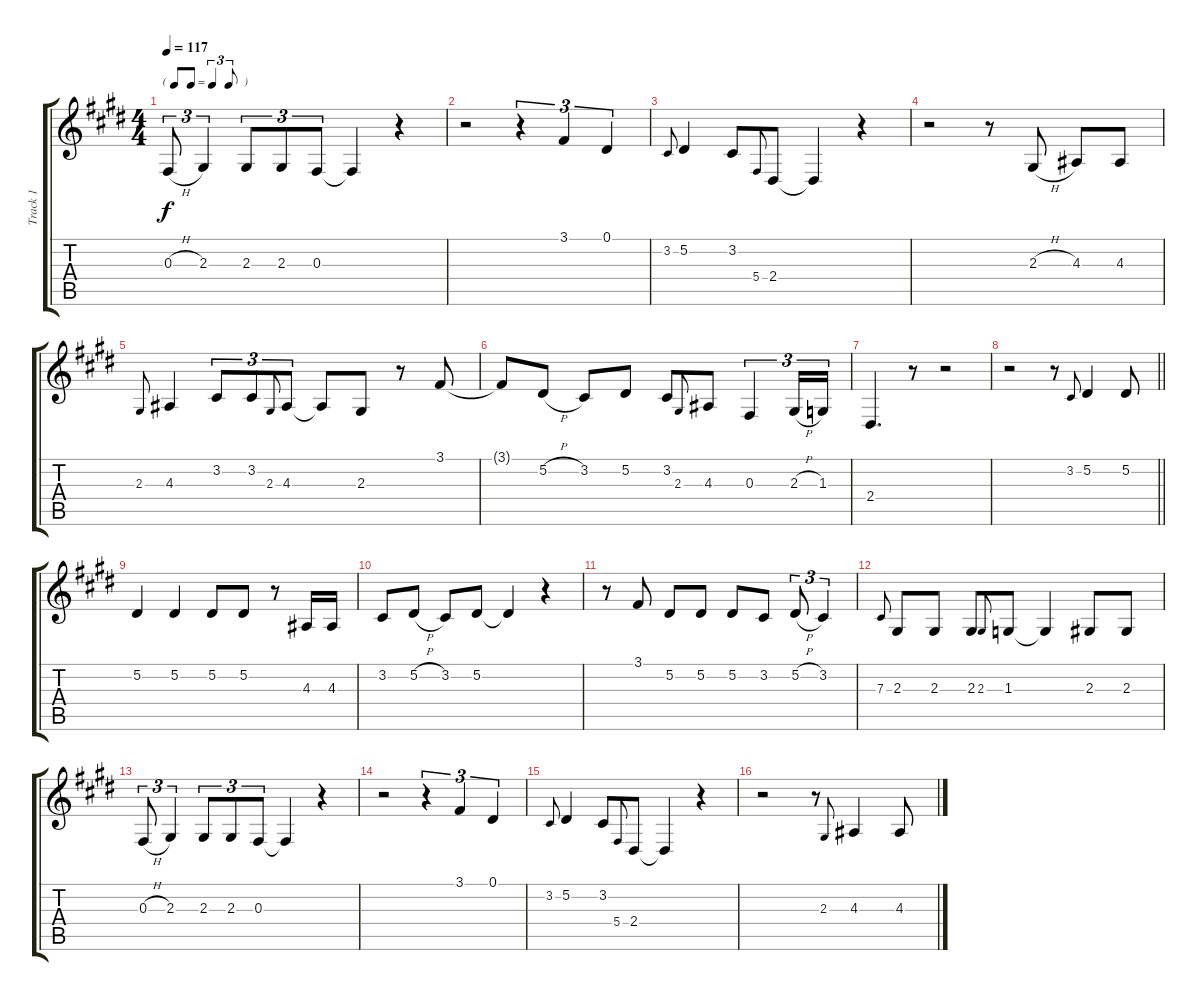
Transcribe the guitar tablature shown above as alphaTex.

\track ("Track 1" "Track 1") {instrument altosax}
\staff {score tabs}
\tuning (Eb4 Bb3 Gb3 Db3 Ab2 Eb2) {hide}
\ts (4 4)
\tf triplet8th
\tempo 117
\clef g2
\ks e
0.3{h}.8{tu (3 2) dy f} 2.3.4{tu (3 2)} 2.3.8{tu (3 2)} 2.3.8{tu (3 2)} 0.3.8{tu (3 2)} 0.3{t}.4 r.4 |
r.2 r.4{tu (3 2)} 3.1.4{tu (3 2)} 0.1.4{tu (3 2)} |
3.2.8{gr onbeat} 5.2.4 3.2.8 5.4.8{gr onbeat} 2.4.8 2.4{t}.4 r.4 |
r.2 r.8 2.3{h}.8 4.3.8 4.3.8 |
2.3.8{gr onbeat} 4.3.4 3.2.8{tu (3 2)} 3.2.8{tu (3 2)} 2.3.8{gr onbeat} 4.3.8{tu (3 2)} 4.3{t}.8 2.3.8 r.8 3.1.8 |
3.1{t}.8 5.2{h}.8 3.2.8 5.2.8 3.2.8 2.3.8{gr onbeat} 4.3.8 0.3.4{tu (3 2)} 2.3{h}.16{tu (3 2)} 1.3.16{tu (3 2)} |
2.4.4{d} r.8 r.2 |
\barLineRight lightlight
r.2 r.8 3.2.8{gr onbeat} 5.2.4 5.2.8 |
5.2.4 5.2.4 5.2.8 5.2.8 r.8 4.3.16 4.3.16 |
3.2.8 5.2{h}.8 3.2.8 5.2.8 5.2{t}.4 r.4 |
r.8 3.1.8 5.2.8 5.2.8 5.2.8 3.2.8 5.2{h}.8{tu (3 2)} 3.2.4{tu (3 2)} |
7.3.8{gr onbeat} 2.3.8 2.3.8 2.3.8 2.3.8{gr onbeat} 1.3.8 1.3{t}.4 2.3.8 2.3.8 |
0.3{h}.8{tu (3 2)} 2.3.4{tu (3 2)} 2.3.8{tu (3 2)} 2.3.8{tu (3 2)} 0.3.8{tu (3 2)} 0.3{t}.4 r.4 |
r.2 r.4{tu (3 2)} 3.1.4{tu (3 2)} 0.1.4{tu (3 2)} |
3.2.8{gr onbeat} 5.2.4 3.2.8 5.4.8{gr onbeat} 2.4.8 2.4{t}.4 r.4 |
r.2 r.8 2.3.8{gr onbeat} 4.3.4 4.3.8
